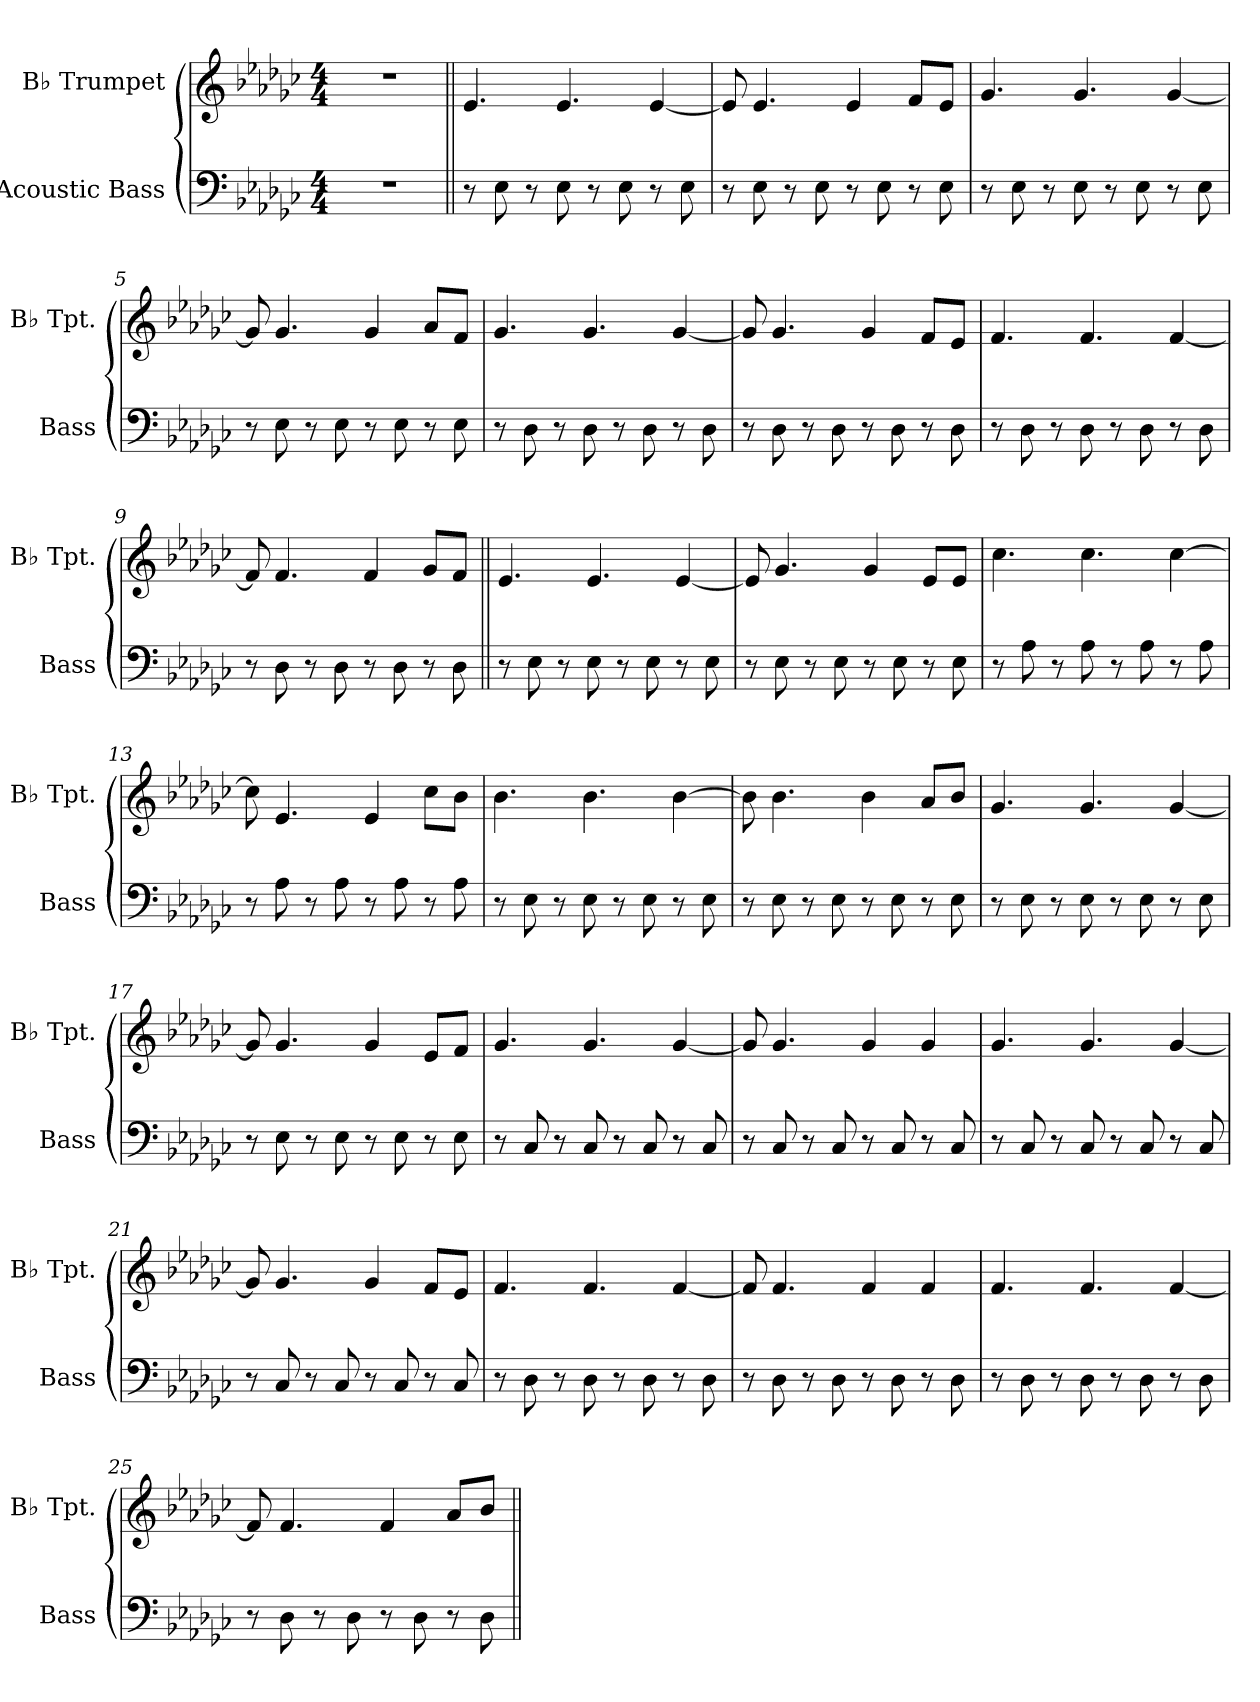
**kern	**kern
*part2	*part1
*staff2	*staff1
*I"Acoustic Bass	*I"B♭ Trumpet
*I'Bass	*I'B♭ Tpt.
*clefF4	*clefG2
*ITrd7c12	*
*k[b-e-a-d-g-c-]	*k[b-e-a-d-g-c-]
*M4/4	*M4/4
=1	=1
1r	1r
=2||	=2||
!!LO:REH:place=s1:a:B:fs=14:t=A
*	*MM180
8r	4.e-
8EE-	.
8r	.
8EE-	4.e-
8r	.
8EE-	.
8r	[4e-
8EE-	.
=3	=3
8r	8e-]
8EE-	4.e-
8r	.
8EE-	.
8r	4e-
8EE-	.
8r	8fL
8EE-	8e-J
=4	=4
8r	4.g-
8EE-	.
8r	.
8EE-	4.g-
8r	.
8EE-	.
8r	[4g-
8EE-	.
=5	=5
8r	8g-]
8EE-	4.g-
8r	.
8EE-	.
8r	4g-
8EE-	.
8r	8a-L
8EE-	8fJ
=6	=6
8r	4.g-
8DD-	.
8r	.
8DD-	4.g-
8r	.
8DD-	.
8r	[4g-
8DD-	.
=7	=7
8r	8g-]
8DD-	4.g-
8r	.
8DD-	.
8r	4g-
8DD-	.
8r	8fL
8DD-	8e-J
=8	=8
8r	4.f
8DD-	.
8r	.
8DD-	4.f
8r	.
8DD-	.
8r	[4f
8DD-	.
=9	=9
8r	8f]
8DD-	4.f
8r	.
8DD-	.
8r	4f
8DD-	.
8r	8g-L
8DD-	8fJ
=10||	=10||
8r	4.e-
8EE-	.
8r	.
8EE-	4.e-
8r	.
8EE-	.
8r	[4e-
8EE-	.
=11	=11
8r	8e-]
8EE-	4.g-
8r	.
8EE-	.
8r	4g-
8EE-	.
8r	8e-L
8EE-	8e-J
=12	=12
8r	4.cc-
8AA-	.
8r	.
8AA-	4.cc-
8r	.
8AA-	.
8r	[4cc-
8AA-	.
=13	=13
8r	8cc-]
8AA-	4.e-
8r	.
8AA-	.
8r	4e-
8AA-	.
8r	8cc-L
8AA-	8b-J
=14	=14
8r	4.b-
8EE-	.
8r	.
8EE-	4.b-
8r	.
8EE-	.
8r	[4b-
8EE-	.
=15	=15
8r	8b-]
8EE-	4.b-
8r	.
8EE-	.
8r	4b-
8EE-	.
8r	8a-L
8EE-	8b-J
=16	=16
8r	4.g-
8EE-	.
8r	.
8EE-	4.g-
8r	.
8EE-	.
8r	[4g-
8EE-	.
=17	=17
8r	8g-]
8EE-	4.g-
8r	.
8EE-	.
8r	4g-
8EE-	.
8r	8e-L
8EE-	8fJ
=18	=18
8r	4.g-
8CC-	.
8r	.
8CC-	4.g-
8r	.
8CC-	.
8r	[4g-
8CC-	.
=19	=19
8r	8g-]
8CC-	4.g-
8r	.
8CC-	.
8r	4g-
8CC-	.
8r	4g-
8CC-	.
=20	=20
8r	4.g-
8CC-	.
8r	.
8CC-	4.g-
8r	.
8CC-	.
8r	[4g-
8CC-	.
=21	=21
8r	8g-]
8CC-	4.g-
8r	.
8CC-	.
8r	4g-
8CC-	.
8r	8fL
8CC-	8e-J
=22	=22
8r	4.f
8DD-	.
8r	.
8DD-	4.f
8r	.
8DD-	.
8r	[4f
8DD-	.
=23	=23
8r	8f]
8DD-	4.f
8r	.
8DD-	.
8r	4f
8DD-	.
8r	4f
8DD-	.
=24	=24
8r	4.f
8DD-	.
8r	.
8DD-	4.f
8r	.
8DD-	.
8r	[4f
8DD-	.
=25	=25
8r	8f]
8DD-	4.f
8r	.
8DD-	.
8r	4f
8DD-	.
8r	8a-L
8DD-	8b-J
=||	=||
*-	*-
